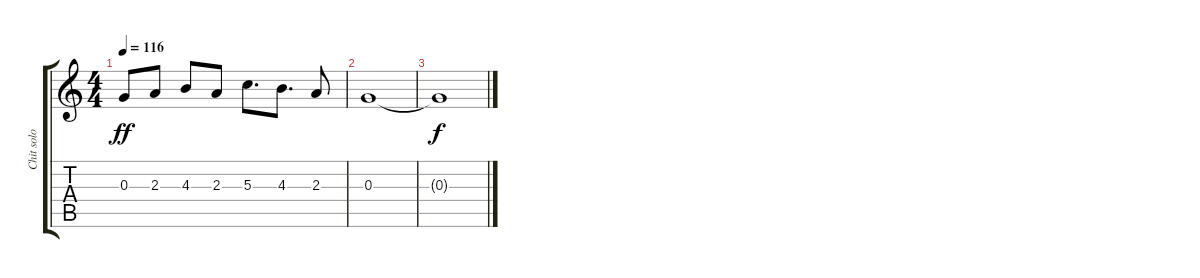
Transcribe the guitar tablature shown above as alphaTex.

\track ("Chit solo" "Chit solo") {instrument distortionguitar}
\staff {score tabs}
\tuning (E4 B3 G3 D3 A2 E2) {hide}
\ts (4 4)
\tempo 116
\clef g2
\ks c
0.3.8{dy ff} 2.3.8 4.3.8 2.3.8 5.3.8{d} 4.3.8{d} 2.3.8 |
0.3.1 |
0.3{t}.1{dy f volume 7}
